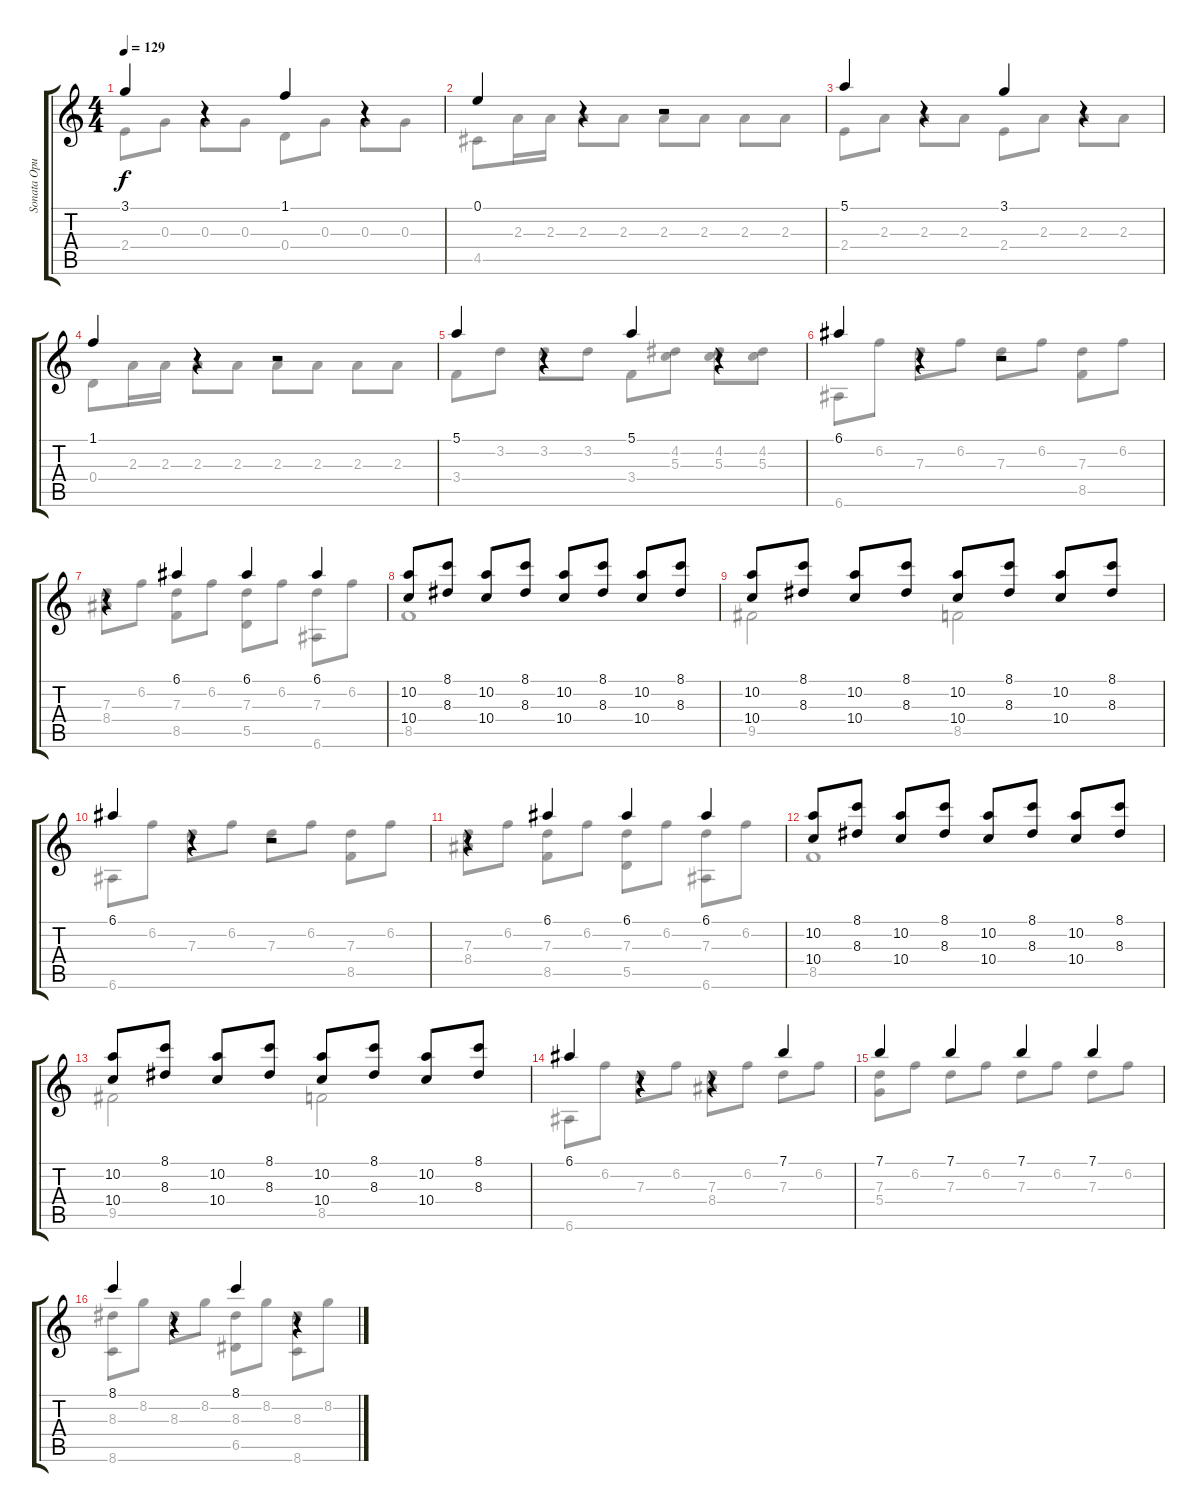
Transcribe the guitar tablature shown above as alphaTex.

\track ("Sonata Opus 15 - Fernando Sor" "Sonata Opu") {instrument acousticguitarnylon}
\staff {score tabs}
\tuning (E4 B3 G3 D3 A2 E2) {hide}
\voice
\ts (4 4)
\tempo 129
\clef g2
\ks c
3.1.4{dy f} r.4 1.1.4 r.4 |
0.1.4 r.4 r.2 |
5.1.4 r.4 3.1.4 r.4 |
1.1.4 r.4 r.2 |
5.1.4 r.4 5.1.4 r.4 |
6.1.4 r.4 r.2 |
r.4 6.1.4 6.1.4 6.1.4 |
(10.2 10.4).8 (8.1 8.3).8 (10.2 10.4).8 (8.1 8.3).8 (10.2 10.4).8 (8.1 8.3).8 (10.2 10.4).8 (8.1 8.3).8 |
(10.2 10.4).8 (8.1 8.3).8 (10.2 10.4).8 (8.1 8.3).8 (10.2 10.4).8 (8.1 8.3).8 (10.2 10.4).8 (8.1 8.3).8 |
6.1.4 r.4 r.2 |
r.4 6.1.4 6.1.4 6.1.4 |
(10.2 10.4).8 (8.1 8.3).8 (10.2 10.4).8 (8.1 8.3).8 (10.2 10.4).8 (8.1 8.3).8 (10.2 10.4).8 (8.1 8.3).8 |
(10.2 10.4).8 (8.1 8.3).8 (10.2 10.4).8 (8.1 8.3).8 (10.2 10.4).8 (8.1 8.3).8 (10.2 10.4).8 (8.1 8.3).8 |
6.1.4 r.4 r.4 7.1.4 |
7.1.4 7.1.4 7.1.4 7.1.4 |
8.1.4 r.4 8.1.4 r.4
\voice
\clef g2
\ottava regular
\simile none
\ks c
2.4.8{dy f} 0.3.8 0.3.8 0.3.8 0.4.8 0.3.8 0.3.8 0.3.8 |
4.5.8 2.3.16 2.3.16 2.3.8 2.3.8 2.3.8 2.3.8 2.3.8 2.3.8 |
2.4.8 2.3.8 2.3.8 2.3.8 2.4.8 2.3.8 2.3.8 2.3.8 |
0.4.8 2.3.16 2.3.16 2.3.8 2.3.8 2.3.8 2.3.8 2.3.8 2.3.8 |
3.4.8 3.2.8 3.2.8 3.2.8 3.4.8 (4.2 5.3).8 (4.2 5.3).8 (4.2 5.3).8 |
6.6.8 6.2.8 7.3.8 6.2.8 7.3.8 6.2.8 (7.3 8.5).8 6.2.8 |
(7.3 8.4).8 6.2.8 (7.3 8.5).8 6.2.8 (7.3 5.5).8 6.2.8 (7.3 6.6).8 6.2.8 |
8.5.1 |
9.5.2 8.5.2 |
6.6.8 6.2.8 7.3.8 6.2.8 7.3.8 6.2.8 (7.3 8.5).8 6.2.8 |
(7.3 8.4).8 6.2.8 (7.3 8.5).8 6.2.8 (7.3 5.5).8 6.2.8 (7.3 6.6).8 6.2.8 |
8.5.1 |
9.5.2 8.5.2 |
6.6.8 6.2.8 7.3.8 6.2.8 (7.3 8.4).8 6.2.8 7.3.8 6.2.8 |
(7.3 5.4).8 6.2.8 7.3.8 6.2.8 7.3.8 6.2.8 7.3.8 6.2.8 |
(8.3 8.6).8 8.2.8 8.3.8 8.2.8 (8.3 6.5).8 8.2.8 (8.3 8.6).8 8.2.8
